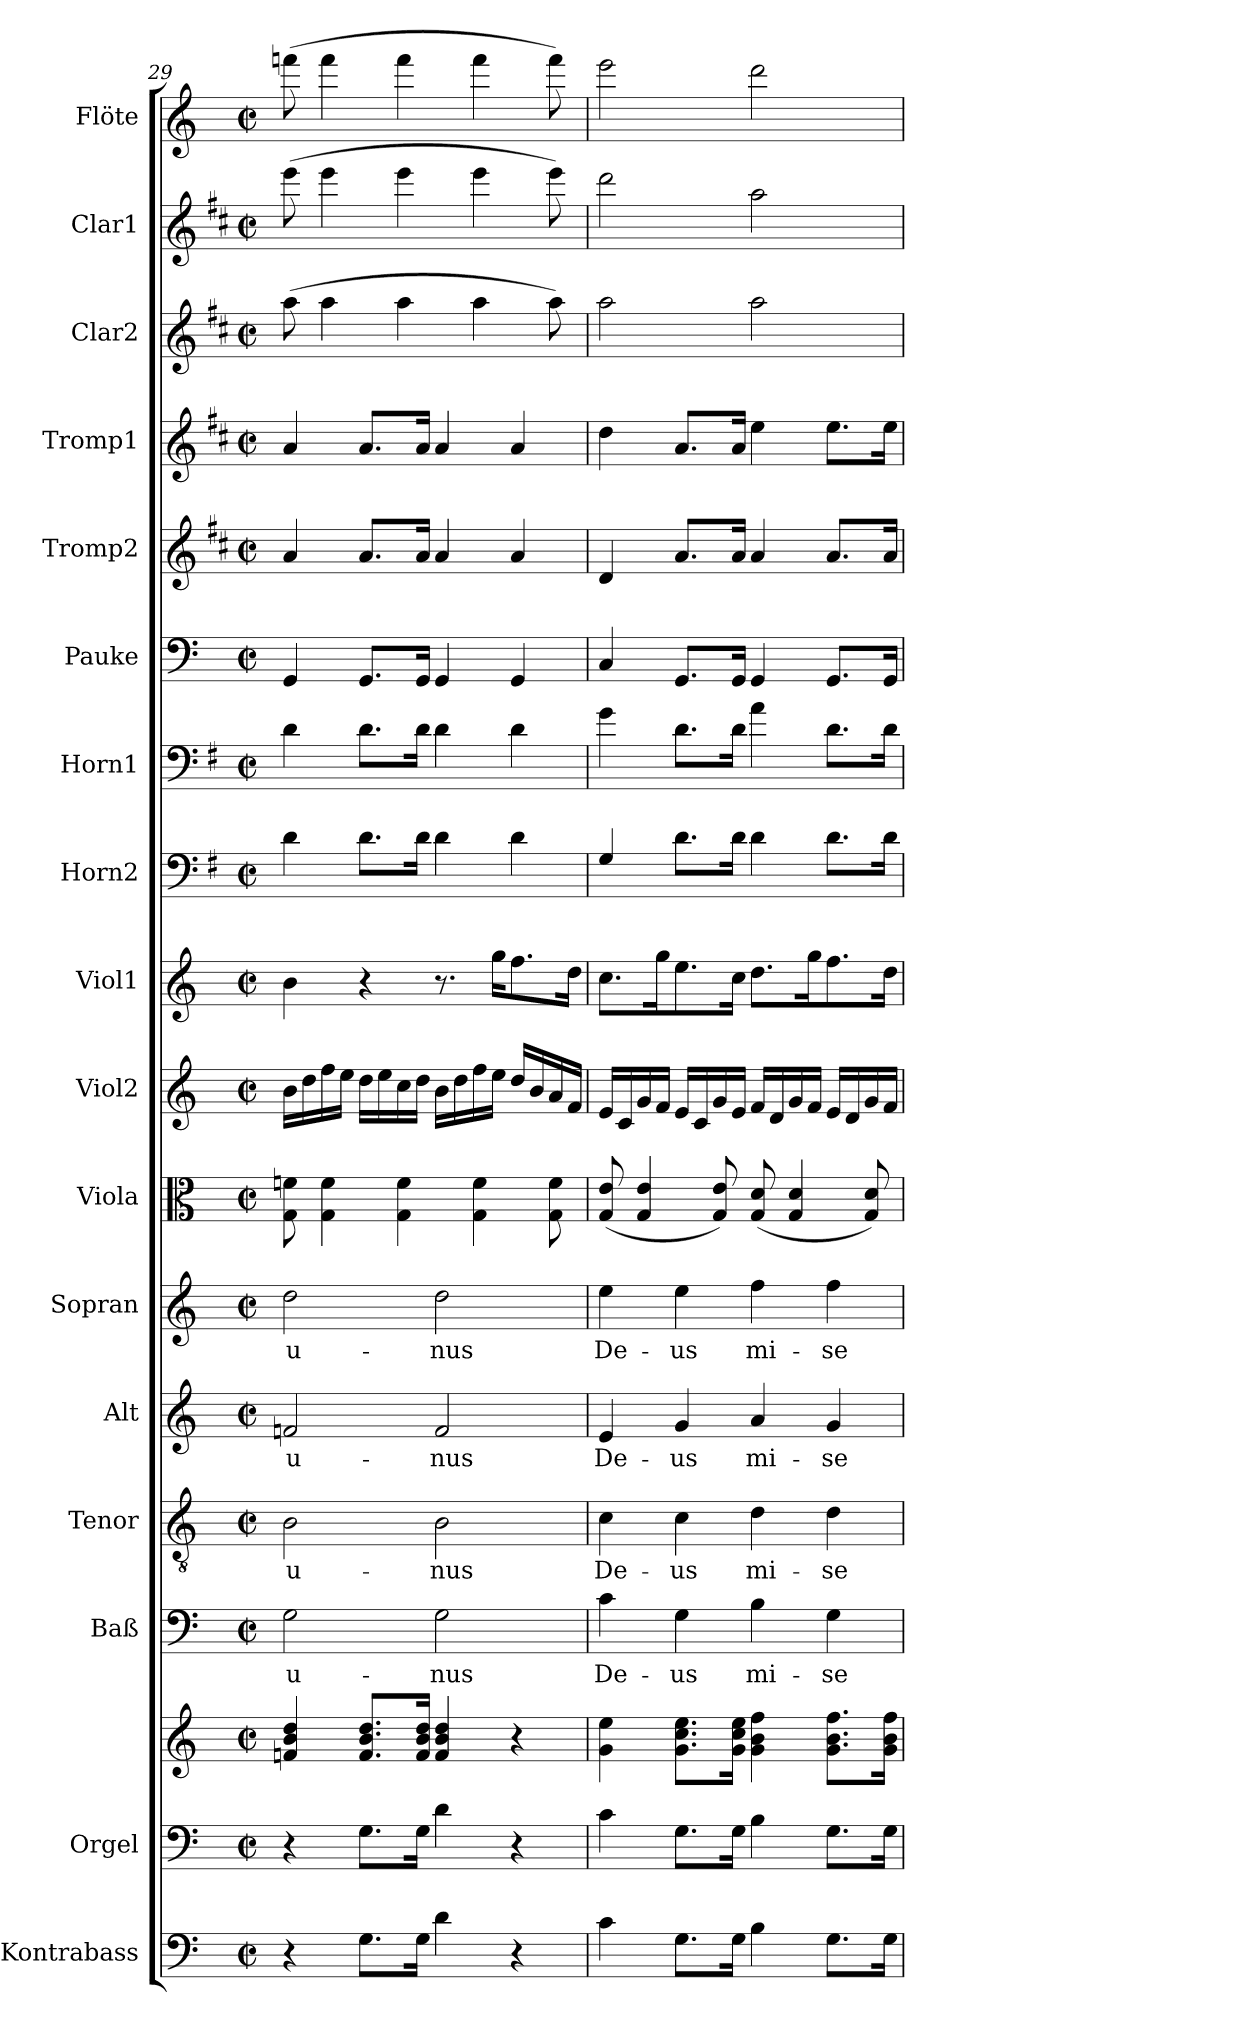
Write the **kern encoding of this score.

**kern	**kern	**kern	**kern	**text	**kern	**text	**kern	**text	**kern	**text	**kern	**kern	**kern	**kern	**kern	**kern	**kern	**kern	**kern	**kern	**kern
*part17	*part16	*part16	*part15	*part15	*part14	*part14	*part13	*part13	*part12	*part12	*part11	*part10	*part9	*part8	*part7	*part6	*part5	*part4	*part3	*part2	*part1
*staff18	*staff17	*staff16	*staff15	*staff15	*staff14	*staff14	*staff13	*staff13	*staff12	*staff12	*staff11	*staff10	*staff9	*staff8	*staff7	*staff6	*staff5	*staff4	*staff3	*staff2	*staff1
*I"Kontrabass	*I"Orgel	*	*I"Baß	*	*I"Tenor	*	*I"Alt	*	*I"Sopran	*	*I"Viola	*I"Viol2	*I"Viol1	*I"Horn2	*I"Horn1	*I"Pauke	*I"Tromp2	*I"Tromp1	*I"Clar2	*I"Clar1	*I"Flöte
*I'Kb	*	*	*I'B	*	*I'T	*	*I'A	*	*I'S	*	*I'Vla	*I'Vl2	*I'Vl1	*I'Hr2	*I'Hr1	*I'Pk	*I'Tr2	*I'Tr1	*I'Cl2	*I'Cl1	*I'Fl
!!LO:PB:g=z
*clefF4	*clefF4	*clefG2	*clefF4	*	*clefGv2	*	*clefG2	*	*clefG2	*	*clefC3	*clefG2	*clefG2	*clefF4	*clefF4	*clefF4	*clefG2	*clefG2	*clefG2	*clefG2	*clefG2
*ITrd7c12	*	*	*	*	*	*	*	*	*	*	*	*	*	*ITrd4c7	*ITrd4c7	*	*ITrd1c2	*ITrd1c2	*ITrd1c2	*ITrd1c2	*
*k[]	*k[]	*k[]	*k[]	*	*k[]	*	*k[]	*	*k[]	*	*k[]	*k[]	*k[]	*k[]	*k[]	*k[]	*k[]	*k[]	*k[]	*k[]	*k[]
*C:	*C:	*C:	*C:	*	*C:	*	*C:	*	*C:	*	*C:	*C:	*C:	*C:	*C:	*C:	*C:	*C:	*C:	*C:	*C:
*M2/2	*M2/2	*M2/2	*M2/2	*	*M2/2	*	*M2/2	*	*M2/2	*	*M2/2	*M2/2	*M2/2	*M2/2	*M2/2	*M2/2	*M2/2	*M2/2	*M2/2	*M2/2	*M2/2
*met(c|)	*met(c|)	*met(c|)	*met(c|)	*	*met(c|)	*	*met(c|)	*	*met(c|)	*	*met(c|)	*met(c|)	*met(c|)	*met(c|)	*met(c|)	*met(c|)	*met(c|)	*met(c|)	*met(c|)	*met(c|)	*met(c|)
=29	=29	=29	=29	=29	=29	=29	=29	=29	=29	=29	=29	=29	=29	=29	=29	=29	=29	=29	=29	=29	=29
!	!	!	!	!LO:LY:b	!	!LO:LY:b	!	!LO:LY:b	!	!LO:LY:b	!	!	!	!	!	!	!	!	!	!	!
4r	4r	4fn/ 4b/ 4dd/	2G\	u-	2B\	u-	2fn/	u-	2dd\	u-	8G\ 8fn\	16b\LL	4b\	4G\	4G\	4GG/	4g/	4g/	(>8gg\	(>8ddd\	(>8fffn\
.	.	.	.	.	.	.	.	.	.	.	.	16dd\	.	.	.	.	.	.	.	.	.
.	.	.	.	.	.	.	.	.	.	.	4G\ 4f\	16ff\	.	.	.	.	.	.	4gg\	4ddd\	4fff\
.	.	.	.	.	.	.	.	.	.	.	.	16ee\JJ	.	.	.	.	.	.	.	.	.
8.GG\L	8.G\L	8.f/ 8.b/ 8.dd/L	.	.	.	.	.	.	.	.	.	16dd\LL	4r	8.G\L	8.G\L	8.GG/L	8.g/L	8.g/L	.	.	.
.	.	.	.	.	.	.	.	.	.	.	.	16ee\	.	.	.	.	.	.	.	.	.
.	.	.	.	.	.	.	.	.	.	.	4G\ 4f\	16cc\	.	.	.	.	.	.	4gg\	4ddd\	4fff\
16GG\Jk	16G\Jk	16f/ 16b/ 16dd/Jk	.	.	.	.	.	.	.	.	.	16dd\JJ	.	16G\Jk	16G\Jk	16GG/Jk	16g/Jk	16g/Jk	.	.	.
!	!	!	!	!LO:LY:b	!	!LO:LY:b	!	!LO:LY:b	!	!LO:LY:b	!	!	!	!	!	!	!	!	!	!	!
4D\	4d\	4f/ 4b/ 4dd/	2G\	-nus	2B\	-nus	2f/	-nus	2dd\	-nus	.	16b\LL	8.r	4G\	4G\	4GG/	4g/	4g/	.	.	.
.	.	.	.	.	.	.	.	.	.	.	.	16dd\	.	.	.	.	.	.	.	.	.
.	.	.	.	.	.	.	.	.	.	.	4G\ 4f\	16ff\	.	.	.	.	.	.	4gg\	4ddd\	4fff\
.	.	.	.	.	.	.	.	.	.	.	.	16ee\JJ	16gg\KL	.	.	.	.	.	.	.	.
4r	4r	4r	.	.	.	.	.	.	.	.	.	16dd/LL	8.ff\	4G\	4G\	4GG/	4g/	4g/	.	.	.
.	.	.	.	.	.	.	.	.	.	.	.	16b/	.	.	.	.	.	.	.	.	.
.	.	.	.	.	.	.	.	.	.	.	8G\ 8f\	16a/	.	.	.	.	.	.	8gg\)	8ddd\)	8fff\)
.	.	.	.	.	.	.	.	.	.	.	.	16f/JJ	16dd\Jk	.	.	.	.	.	.	.	.
=30	=30	=30	=30	=30	=30	=30	=30	=30	=30	=30	=30	=30	=30	=30	=30	=30	=30	=30	=30	=30	=30
!	!	!	!	!LO:LY:b	!	!LO:LY:b	!	!LO:LY:b	!	!LO:LY:b	!	!	!	!	!	!	!	!	!	!	!
4C\	4c\	4g\ 4ee\	4c\	De-	4c\	De-	4e/	De-	4ee\	De-	(<8G/ 8e/	16e/LL	8.cc\L	4C/	4c\	4C/	4c/	4cc\	2gg\	2ccc\	2eee\
.	.	.	.	.	.	.	.	.	.	.	.	16c/	.	.	.	.	.	.	.	.	.
.	.	.	.	.	.	.	.	.	.	.	4G/ 4e/	16g/	.	.	.	.	.	.	.	.	.
.	.	.	.	.	.	.	.	.	.	.	.	16f/JJ	16gg\k	.	.	.	.	.	.	.	.
!	!	!	!	!LO:LY:b	!	!LO:LY:b	!	!LO:LY:b	!	!LO:LY:b	!	!	!	!	!	!	!	!	!	!	!
8.GG\L	8.G\L	8.g\ 8.cc\ 8.ee\L	4G\	-us	4c\	-us	4g/	-us	4ee\	-us	.	16e/LL	8.ee\	8.G\L	8.G\L	8.GG/L	8.g/L	8.g/L	.	.	.
.	.	.	.	.	.	.	.	.	.	.	.	16c/	.	.	.	.	.	.	.	.	.
.	.	.	.	.	.	.	.	.	.	.	8G/ 8e/)	16g/	.	.	.	.	.	.	.	.	.
16GG\Jk	16G\Jk	16g\ 16cc\ 16ee\Jk	.	.	.	.	.	.	.	.	.	16e/JJ	16cc\Jk	16G\Jk	16G\Jk	16GG/Jk	16g/Jk	16g/Jk	.	.	.
!	!	!	!	!LO:LY:b	!	!LO:LY:b	!	!LO:LY:b	!	!LO:LY:b	!	!	!	!	!	!	!	!	!	!	!
4BB\	4B\	4g\ 4b\ 4ff\	4B\	mi-	4d\	mi-	4a/	mi-	4ff\	mi-	(<8G/ 8d/	16f/LL	8.dd\L	4G\	4d\	4GG/	4g/	4dd\	2gg\	2gg\	2ddd\
.	.	.	.	.	.	.	.	.	.	.	.	16d/	.	.	.	.	.	.	.	.	.
.	.	.	.	.	.	.	.	.	.	.	4G/ 4d/	16g/	.	.	.	.	.	.	.	.	.
.	.	.	.	.	.	.	.	.	.	.	.	16f/JJ	16gg\k	.	.	.	.	.	.	.	.
!	!	!	!	!LO:LY:b	!	!LO:LY:b	!	!LO:LY:b	!	!LO:LY:b	!	!	!	!	!	!	!	!	!	!	!
8.GG\L	8.G\L	8.g\ 8.b\ 8.ff\L	4G\	-se-	4d\	-se-	4g/	-se-	4ff\	-se-	.	16e/LL	8.ff\	8.G\L	8.G\L	8.GG/L	8.g/L	8.dd\L	.	.	.
.	.	.	.	.	.	.	.	.	.	.	.	16d/	.	.	.	.	.	.	.	.	.
.	.	.	.	.	.	.	.	.	.	.	8G/ 8d/)	16g/	.	.	.	.	.	.	.	.	.
16GG\Jk	16G\Jk	16g\ 16b\ 16ff\Jk	.	.	.	.	.	.	.	.	.	16f/JJ	16dd\Jk	16G\Jk	16G\Jk	16GG/Jk	16g/Jk	16dd\Jk	.	.	.
=	=	=	=	=	=	=	=	=	=	=	=	=	=	=	=	=	=	=	=	=	=
*-	*-	*-	*-	*-	*-	*-	*-	*-	*-	*-	*-	*-	*-	*-	*-	*-	*-	*-	*-	*-	*-
